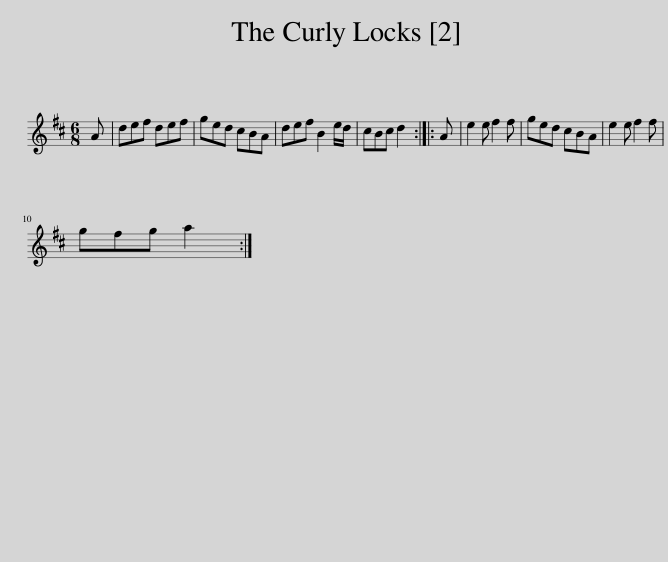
X:1
L:1/8
M:6/8
I:linebreak $
K:D
V:1 treble
V:1
 A | def def | ged cBA | def B2 e/d/ | cBc d2 :: %5
 A | e2 e f2 f | ged cBA | e2 e f2 f |$ gfg a2 :| %10
